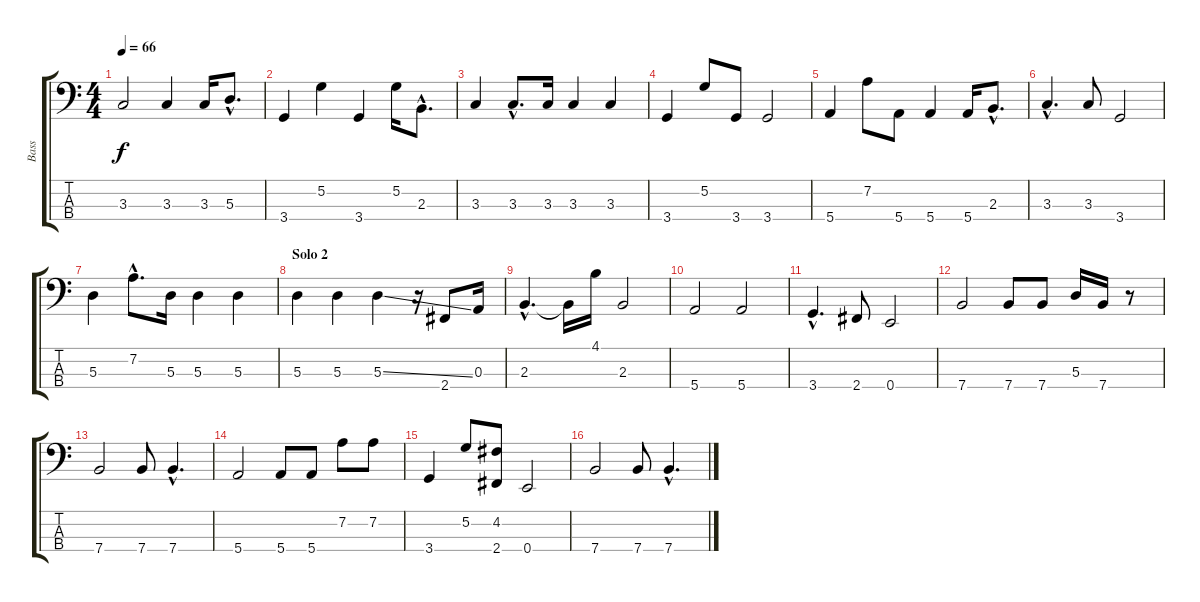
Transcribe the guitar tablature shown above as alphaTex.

\track ("Bass" "Bass") {instrument electricbasspick}
\staff {score tabs}
\tuning (G2 D2 A1 E1) {hide}
\ts (4 4)
\tempo 66
\clef f4
\ks c
3.3.2{dy f} 3.3.4 3.3.16 5.3{hac}.8{d} |
3.4.4 5.2.4 3.4.4 5.2.16 2.3{hac}.8{d} |
3.3.4 3.3{hac}.8{d} 3.3.16 3.3.4 3.3.4 |
3.4.4 5.2.8 3.4.8 3.4.2 |
5.4.4 7.2.8 5.4.8 5.4.4 5.4.16 2.3{hac}.8{d} |
3.3{hac}.4{d} 3.3.8 3.4.2 |
5.3.4 7.2{hac}.8{d} 5.3.16 5.3.4 5.3.4 |
\section ("" "Solo 2")
5.3.4 5.3.4 5.3{ss}.4 r.16 2.4.8 0.3.16 |
2.3{hac}.4{d} 2.3{t}.16 4.1.16 2.3.2 |
5.4.2 5.4.2 |
3.4{hac}.4{d} 2.4.8 0.4.2 |
7.4.2 7.4.8 7.4.8 5.3.16 7.4.16 r.8 |
7.4.2 7.4.8 7.4{hac}.4{d} |
5.4.2 5.4.8 5.4.8 7.2.8 7.2.8 |
3.4.4 5.2.8 (4.2 2.4).8 0.4.2 |
7.4.2 7.4.8 7.4{hac}.4{d}
